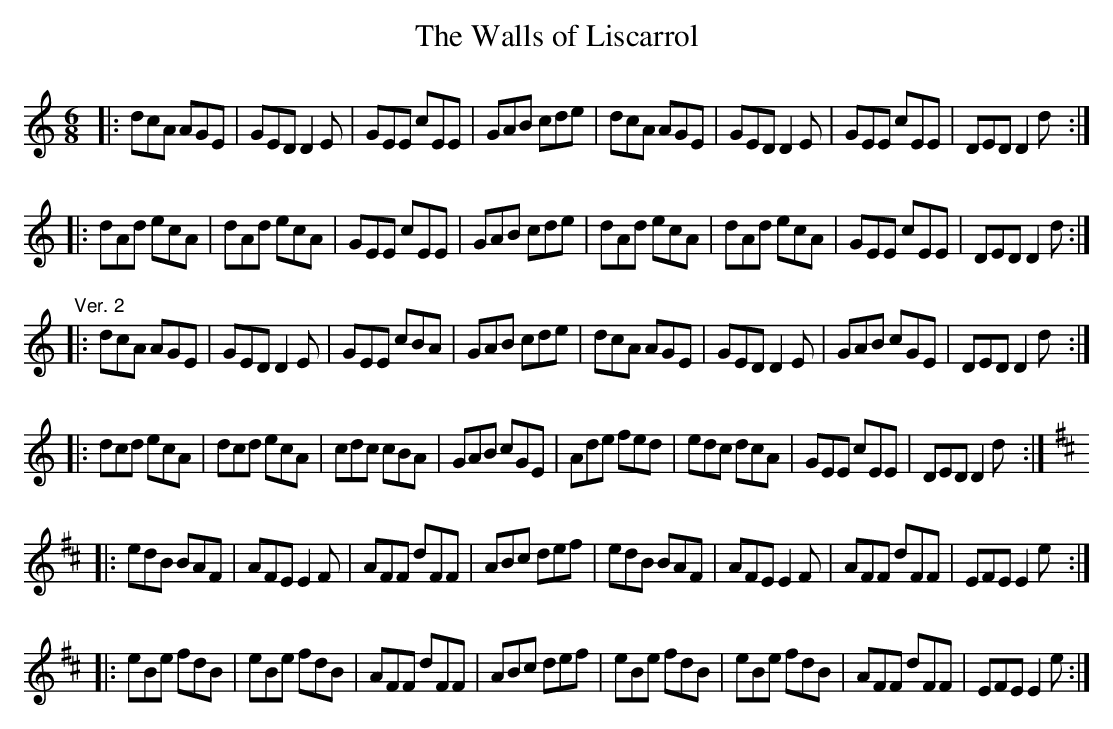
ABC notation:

X:1
T:Walls of Liscarrol, The
M:6/8
K:Ddor
|:dcA AGE|GED D2E|GEE cEE|GAB cde|dcA AGE|GED D2E|GEE cEE|DED D2d:|
|:dAd ecA|dAd ecA|GEE cEE|GAB cde|dAd ecA|dAd ecA|GEE cEE|DED D2d:|
"Ver. 2"
|:dcA AGE|GED D2E|GEE cBA|GAB cde|dcA AGE|GED D2E|GAB cGE|DED D2d:|
|:dcd ecA|dcd ecA|cdc cBA|GAB cGE|Ade fed|edc dcA|GEE cEE|DED D2d:|
|:[K:Edor]edB BAF|AFE E2F|AFF dFF|ABc def|edB BAF|AFE E2F|AFF dFF|EFE E2e:|
|:eBe fdB|eBe fdB|AFF dFF|ABc def|eBe fdB|eBe fdB|AFF dFF|EFE E2e:|
